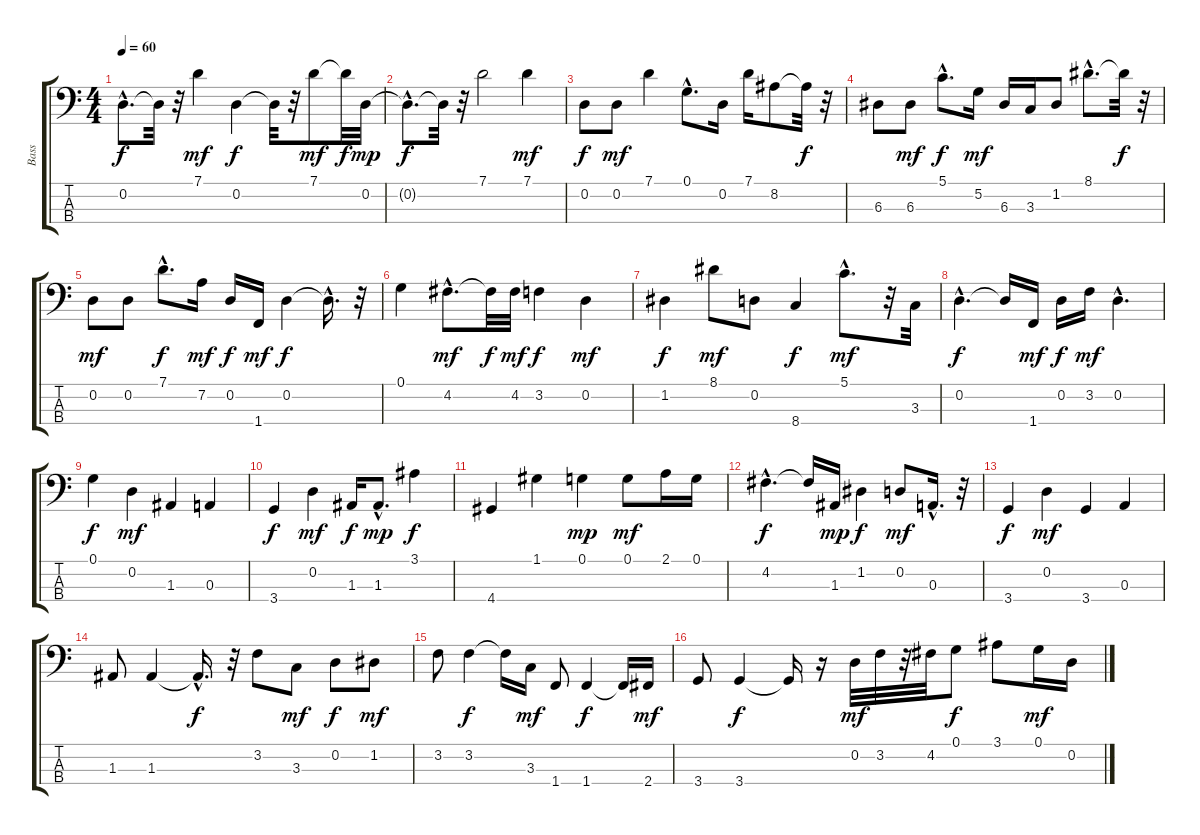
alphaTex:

\track ("Bass" "Bass") {instrument acousticbass}
\staff {score tabs}
\tuning (G2 D2 A1 E1) {hide}
\ts (4 4)
\tempo 60
\clef f4
\ks c
0.2{hac}.8{d dy f} 0.2{t}.32 r.32 7.1.4{dy mf} 0.2.4{dy f} 0.2{t}.32 r.32 7.1.8{dy mf} 7.1{t}.32{dy f} 0.2.32{dy mp} |
0.2{hac t}.8{d dy f} 0.2{t}.32 r.32 7.1.2 7.1.4{dy mf} |
0.2.8{dy f} 0.2.8{dy mf} 7.1.4 0.1{hac}.8{d} 0.2.16 7.1.16 8.2.8 8.2{t}.32{dy f} r.32 |
6.3.8 6.3.8{dy mf} 5.1{hac}.8{d dy f} 5.2.16{dy mf} 6.3.16 3.3.16 1.2.8 8.1{hac}.8{d} 8.1{t}.32{dy f} r.32 |
0.2.8{dy mf} 0.2.8 7.1{hac}.8{d dy f} 7.2.16{dy mf} 0.2.16{dy f} 1.4.16{dy mf} 0.2.4{dy f} 0.2{hac t}.16{d} r.32 |
0.1.4 4.2{hac}.8{d dy mf} 4.2{t}.32{dy f} 4.2.32{dy mf} 3.2.4{dy f} 0.2.4{dy mf} |
1.2.4{dy f} 8.1.8{dy mf} 0.2.8 8.4.4{dy f} 5.1{hac}.8{d dy mf} r.32 3.3.32 |
0.2{hac}.4{d dy f} 0.2{t}.16 1.4.16{dy mf} 0.2.16{dy f} 3.2.16{dy mf} 0.2{hac}.4{d} |
0.1.4{dy f} 0.2.4{dy mf} 1.3.4 0.3.4 |
3.4.4{dy f} 0.2.4{dy mf} 1.3.16{dy f} 1.3{hac}.8{d dy mp} 3.1.4{dy f} |
4.4.4 1.1.4 0.1.4{dy mp} 0.1.8{dy mf} 2.1.16 0.1.16 |
4.2{hac}.4{d dy f} 4.2{t}.16 1.3.16{dy mp} 1.2.4{dy f} 0.2.8{dy mf} 0.3{hac}.16{d} r.32 |
3.4.4{dy f} 0.2.4{dy mf} 3.4.4 0.3.4 |
1.3.8 1.3.4 1.3{hac t}.16{d dy f} r.32 3.2.8 3.3.8{dy mf} 0.2.8{dy f} 1.2.8{dy mf} |
3.2.8 3.2.4{dy f} 3.2{t}.16 3.3.16{dy mf} 1.4.8 1.4.4{dy f} 1.4{t}.16 2.4.16{dy mf} |
3.4.8 3.4.4{dy f} 3.4{t}.16 r.16 0.2.32{dy mf} 3.2.32 r.32 4.2.32 0.1.8{dy f} 3.1.8 0.1.16{dy mf} 0.2.16
